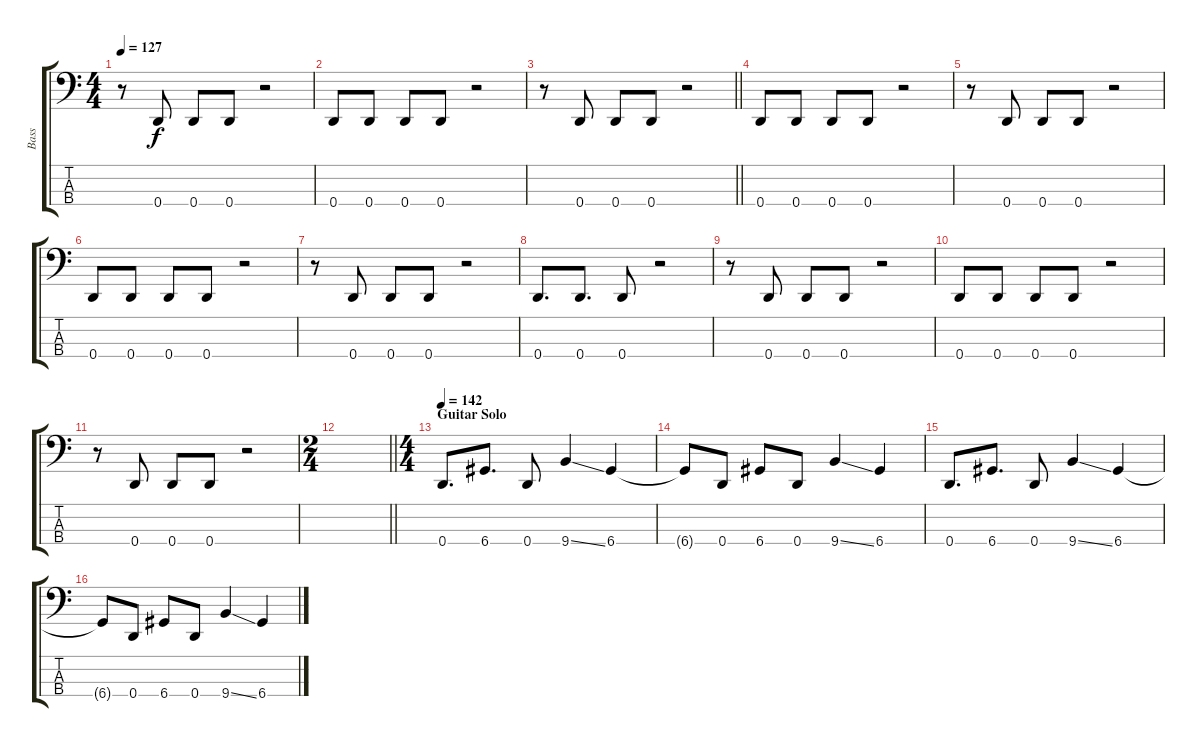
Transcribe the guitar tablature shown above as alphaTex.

\track ("Bass" "Bass") {instrument electricbasspick}
\staff {score tabs}
\tuning (G2 D2 A1 D1) {hide}
\ts (4 4)
\tempo 127
\clef f4
\ks c
r.8{dy f} 0.4.8 0.4.8 0.4.8 r.2 |
0.4.8 0.4.8 0.4.8 0.4.8 r.2 |
\barLineRight lightlight
r.8 0.4.8 0.4.8 0.4.8 r.2 |
\section ("" "")
0.4.8 0.4.8 0.4.8 0.4.8 r.2 |
r.8 0.4.8 0.4.8 0.4.8 r.2 |
0.4.8 0.4.8 0.4.8 0.4.8 r.2 |
r.8 0.4.8 0.4.8 0.4.8 r.2 |
0.4.8{d} 0.4.8{d} 0.4.8 r.2 |
r.8 0.4.8 0.4.8 0.4.8 r.2 |
0.4.8 0.4.8 0.4.8 0.4.8 r.2 |
r.8 0.4.8 0.4.8 0.4.8 r.2 |
\ts (2 4)
\barLineRight lightlight
|
\ts (4 4)
\section ("" "Guitar Solo")
\tempo 142
0.4.8{d} 6.4.8{d} 0.4.8 9.4{ss}.4 6.4.4 |
6.4{t}.8 0.4.8 6.4.8 0.4.8 9.4{ss}.4 6.4.4 |
0.4.8{d} 6.4.8{d} 0.4.8 9.4{ss}.4 6.4.4 |
6.4{t}.8 0.4.8 6.4.8 0.4.8 9.4{ss}.4 6.4.4
